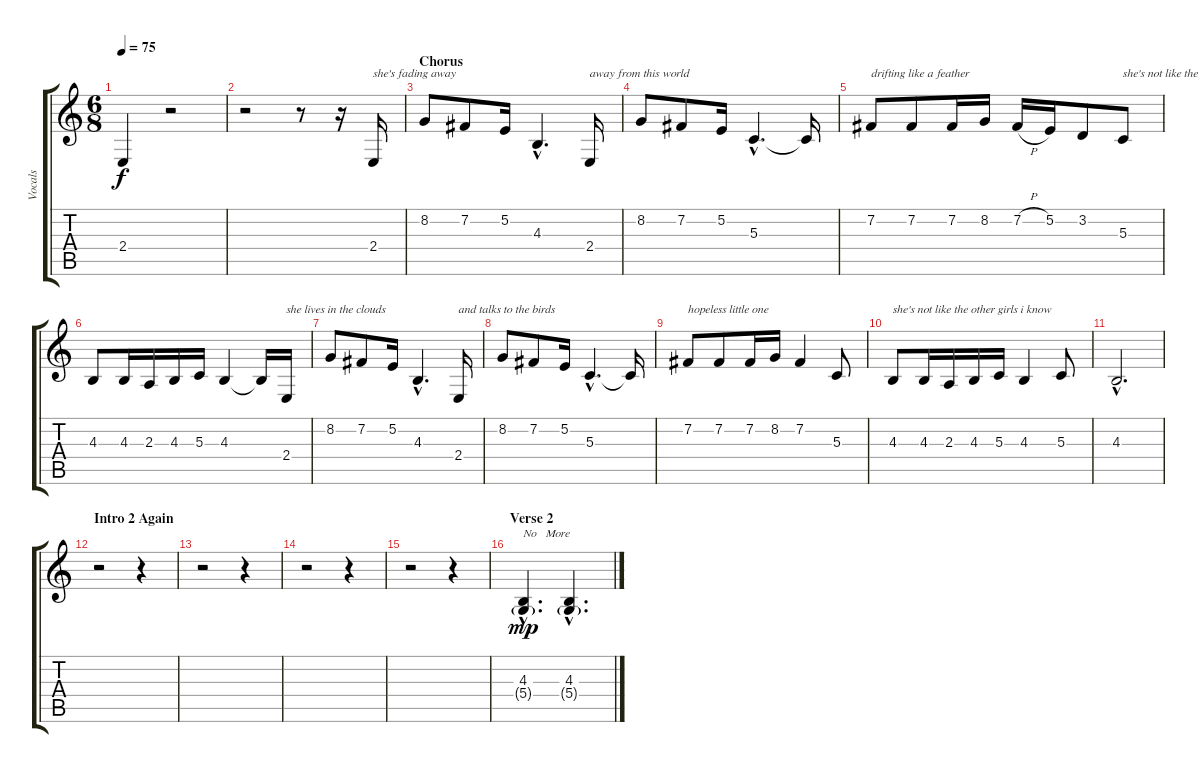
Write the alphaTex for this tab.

\track ("Vocals" "Vocals") {instrument tangoaccordion}
\staff {score tabs}
\tuning (E4 B3 G3 D3 A2 E2) {hide}
\ts (6 8)
\tempo 75
\clef g2
\ks c
2.4{t}.4{dy f} r.2 |
r.2 r.8 r.16 2.4.16{txt "she's fading away"} |
\section ("" "Chorus")
8.2.8 7.2.8 5.2.16 4.3{hac}.4{d} 2.4.16{txt "away from this world"} |
8.2.8 7.2.8 5.2.16 5.3{hac}.4{d} 5.3{t}.16 |
7.2.8{txt "drifting like a feather"} 7.2.8 7.2.16 8.2.16 7.2{h}.16 5.2.16 3.2.8 5.3.8{txt "she's not like the other girls"} |
4.3.8 4.3.16 2.3.16 4.3.16 5.3.16 4.3.4 4.3{t}.16 2.4.16{txt "she lives in the clouds"} |
8.2.8 7.2.8 5.2.16 4.3{hac}.4{d} 2.4.16{txt "and talks to the birds"} |
8.2.8 7.2.8 5.2.16 5.3{hac}.4{d} 5.3{t}.16 |
7.2.8{txt "hopeless little one"} 7.2.8 7.2.16 8.2.16 7.2.4 5.3.8 |
4.3.8{txt "she's not like the other girls i know"} 4.3.16 2.3.16 4.3.16 5.3.16 4.3.4 5.3.8 |
4.3{hac}.2{d} |
\section ("" "Intro 2 Again")
r.2 r.4 |
r.2 r.4 |
r.2 r.4 |
r.2 r.4 |
\section ("" "Verse 2")
(4.3{hac} 5.4{g hac}).4{d txt "No   More" dy mp} (4.3{hac} 5.4{g hac}).4{d}
